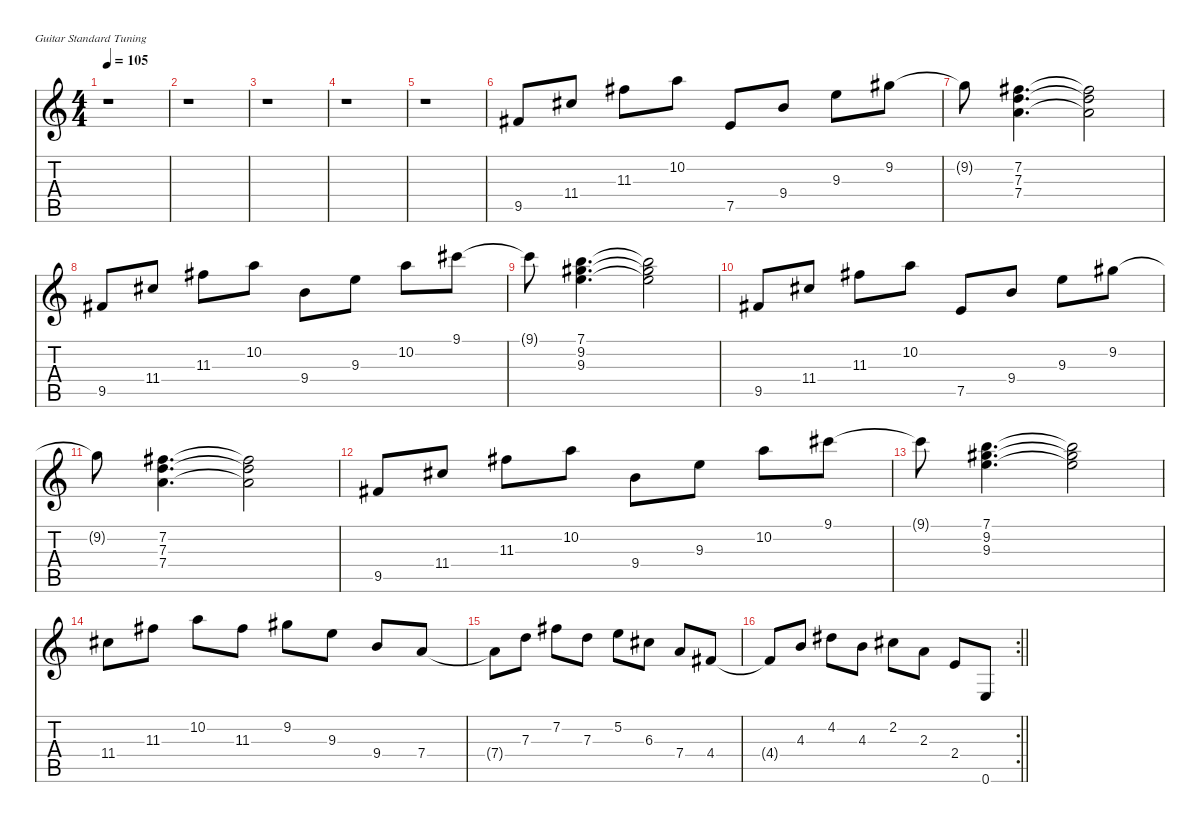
\defaultSystemsLayout 4
\hideDynamics
\bracketExtendMode nobrackets
\singleTrackTrackNamePolicy hidden
\multiTrackTrackNamePolicy hidden
\otherSystemsTrackNameOrientation horizontal
\track ("Page (Solo and Fills)" "od.guit.") {defaultSystemsLayout 8 instrument overdrivenguitar}
\staff {score tabs}
\tuning (E4 B3 G3 D3 A2 E2)
\ts (4 4)
\tempo 105
\clef g2
\ks c
r.1{dy f beam Down} |
r.1{beam Down} |
r.1{beam Down} |
r.1{beam Down} |
r.1{beam Down} |
9.5{acc #}.8{beam Up} 11.4{acc #}.8{beam Up} 11.3{acc #}.8{beam Down} 10.2.8{beam Down} 7.5.8{beam Up} 9.4.8{beam Up} 9.3.8{beam Down} 9.2{acc #}.8{beam Down} |
9.2{t acc #}.8{beam Down} (7.2{acc #} 7.3 7.4).4{d beam Down} (7.2{t acc #} 7.3{t} 7.4{t}).2{beam Down} |
9.5{acc #}.8{beam Up} 11.4{acc #}.8{beam Up} 11.3{acc #}.8{beam Down} 10.2.8{beam Down} 9.4.8{beam Down} 9.3.8{beam Down} 10.2.8{beam Down} 9.1{acc #}.8{beam Down} |
9.1{t acc #}.8{beam Down} (7.1 9.2{acc #} 9.3).4{d beam Down} (7.1{t} 9.2{t acc #} 9.3{t}).2{beam Down} |
9.5{acc #}.8{beam Up} 11.4{acc #}.8{beam Up} 11.3{acc #}.8{beam Down} 10.2.8{beam Down} 7.5.8{beam Up} 9.4.8{beam Up} 9.3.8{beam Down} 9.2{acc #}.8{beam Down} |
9.2{t acc #}.8{beam Down} (7.2{acc #} 7.3 7.4).4{d beam Down} (7.2{t acc #} 7.3{t} 7.4{t}).2{beam Down} |
9.5{acc #}.8{beam Up} 11.4{acc #}.8{beam Up} 11.3{acc #}.8{beam Down} 10.2.8{beam Down} 9.4.8{beam Down} 9.3.8{beam Down} 10.2.8{beam Down} 9.1{acc #}.8{beam Down} |
9.1{t acc #}.8{beam Down} (7.1 9.2{acc #} 9.3).4{d beam Down} (7.1{t} 9.2{t acc #} 9.3{t}).2{beam Down} |
11.4{acc #}.8{beam Down} 11.3{acc #}.8{beam Down} 10.2.8{beam Down} 11.3{acc #}.8{beam Down} 9.2{acc #}.8{beam Down} 9.3.8{beam Down} 9.4.8{beam Up} 7.4.8{beam Up} |
7.4{t}.8{beam Down} 7.3.8{beam Down} 7.2{acc #}.8{beam Down} 7.3.8{beam Down} 5.2.8{beam Down} 6.3{acc #}.8{beam Down} 7.4.8{beam Up} 4.4{acc #}.8{beam Up} |
\rc 2
\barLineRight lightlight
4.4{t acc #}.8{beam Up} 4.3.8{beam Up} 4.2{acc #}.8{beam Down} 4.3.8{beam Down} 2.2{acc #}.8{beam Down} 2.3.8{beam Down} 2.4.8{beam Up} 0.6.8{beam Up}
